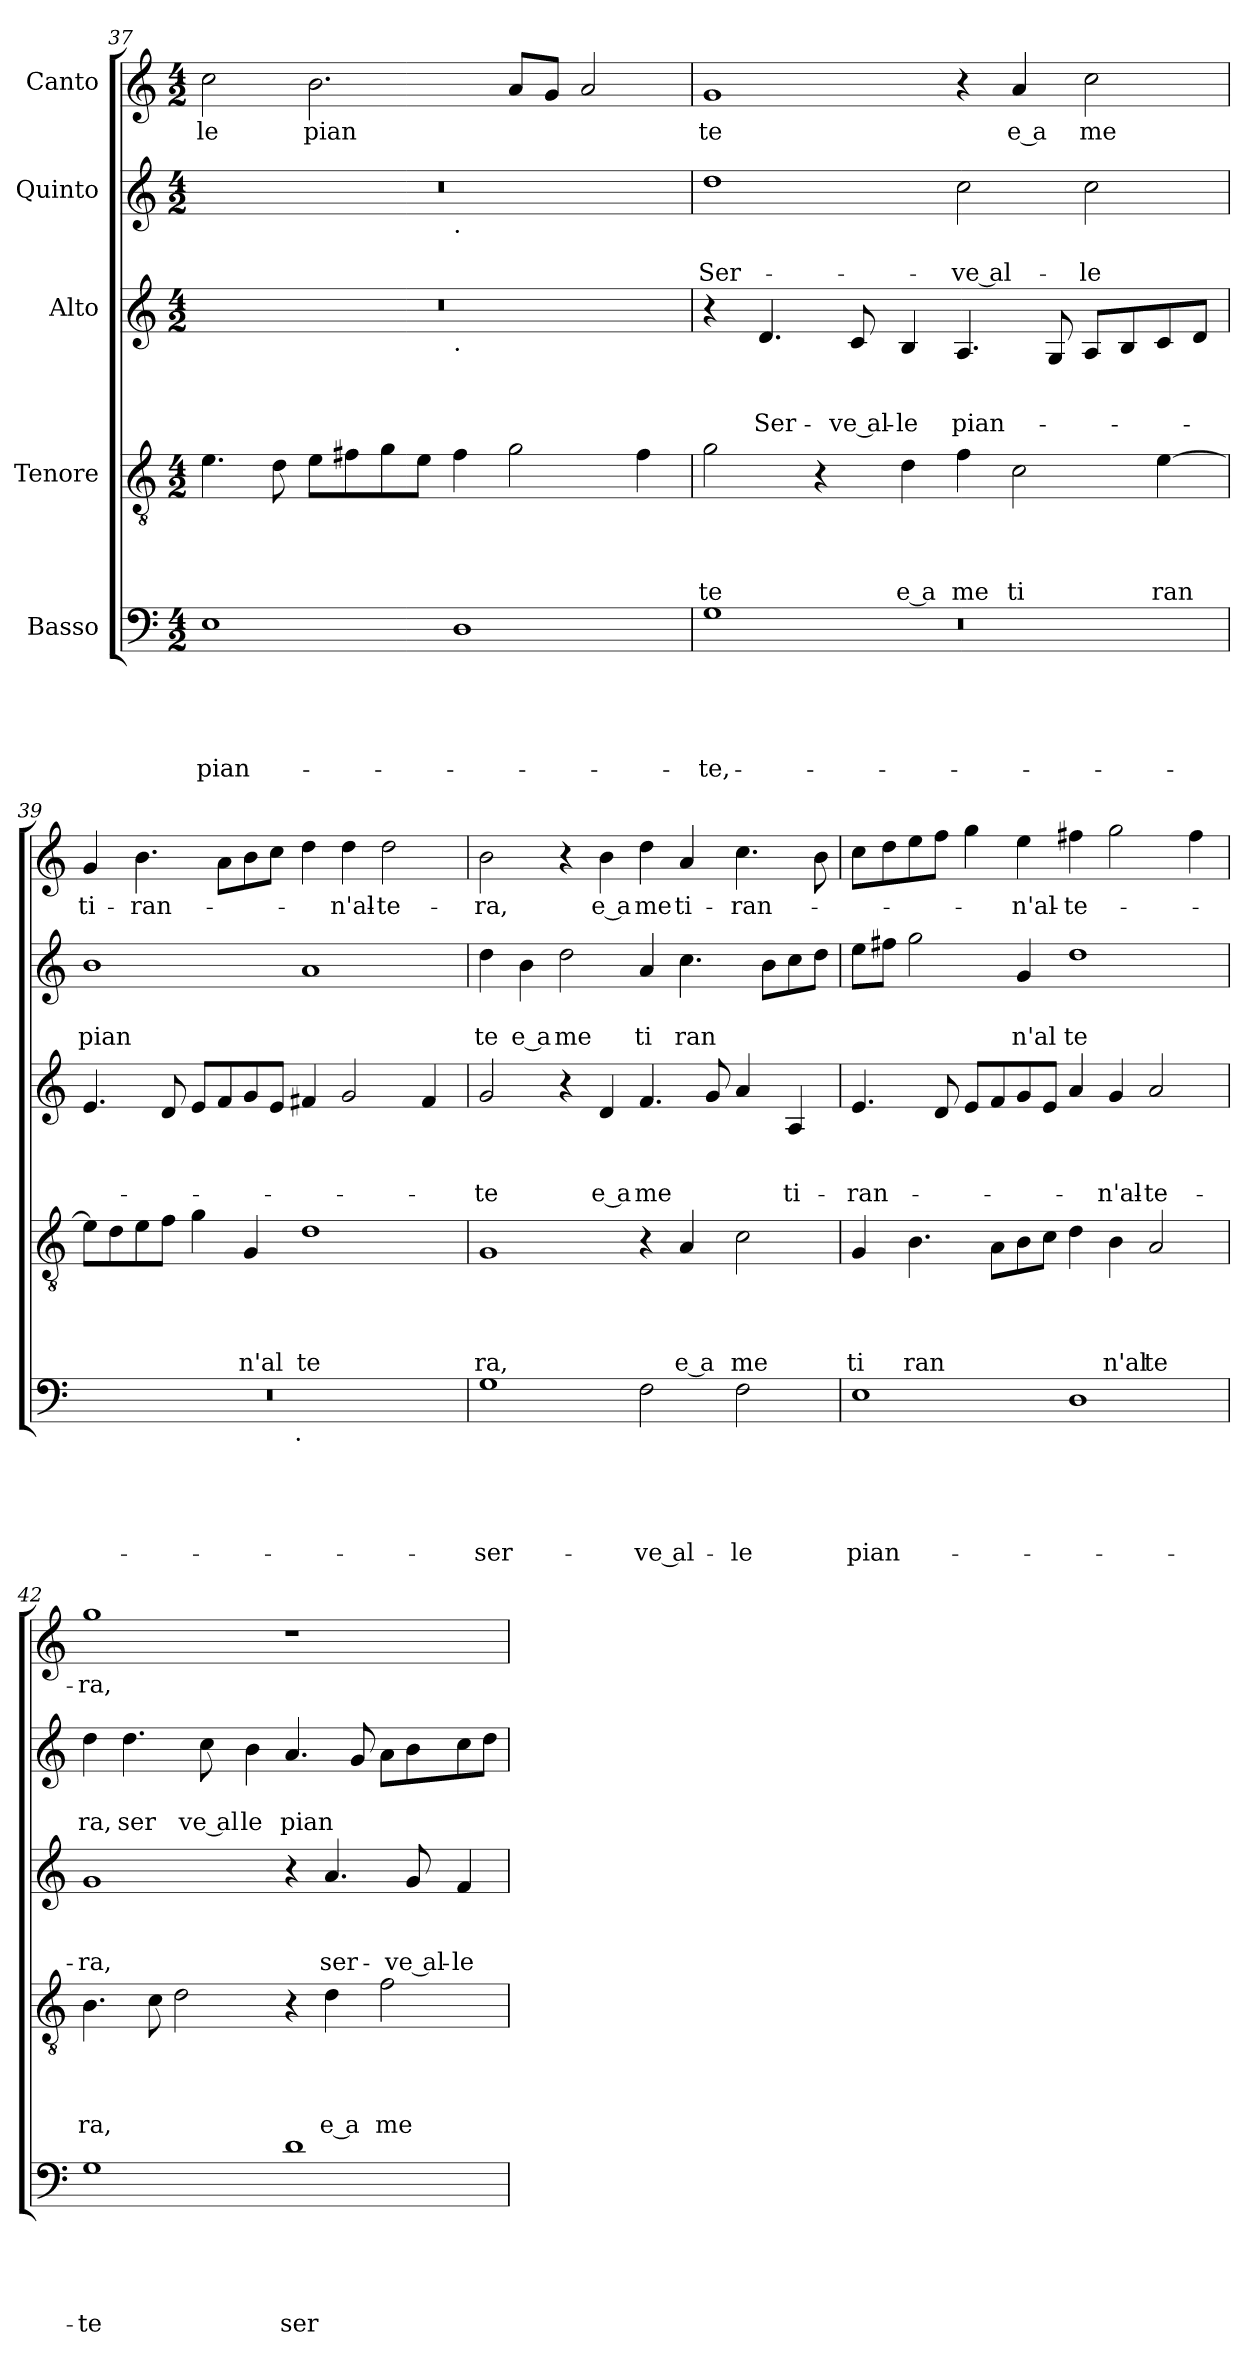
**kern	**text	**text	**text	**text	**text	**kern	**text	**text	**text	**text	**kern	**text	**text	**text	**kern	**text	**text	**kern	**text
*part5	*part5	*part5	*part5	*part5	*part5	*part4	*part4	*part4	*part4	*part4	*part3	*part3	*part3	*part3	*part2	*part2	*part2	*part1	*part1
*staff5	*staff5	*staff5	*staff5	*staff5	*staff5	*staff4	*staff4	*staff4	*staff4	*staff4	*staff3	*staff3	*staff3	*staff3	*staff2	*staff2	*staff2	*staff1	*staff1
*I"Basso	*	*	*	*	*	*I"Tenore	*	*	*	*	*I"Alto	*	*	*	*I"Quinto	*	*	*I"Canto	*
*clefF4	*	*	*	*	*	*clefGv2	*	*	*	*	*clefG2	*	*	*	*clefG2	*	*	*clefG2	*
*k[]	*	*	*	*	*	*k[]	*	*	*	*	*k[]	*	*	*	*k[]	*	*	*k[]	*
*C:	*	*	*	*	*	*C:	*	*	*	*	*C:	*	*	*	*C:	*	*	*C:	*
*M4/2	*	*	*	*	*	*M4/2	*	*	*	*	*M4/2	*	*	*	*M4/2	*	*	*M4/2	*
=37	=37	=37	=37	=37	=37	=37	=37	=37	=37	=37	=37	=37	=37	=37	=37	=37	=37	=37	=37
!	!	!	!	!	!LO:LY:b	!	!	!	!	!	!	!	!	!	!	!	!	!	!LO:LY:b
*	*	*	*	*	*	*	*	*	*	*	*^	*	*	*	*^	*	*	*	*
1E	.	.	.	.	pian-	4.e\	.	.	.	.	0r	1ryy	.	.	.	0r	1ryy	.	.	2cc\	le
.	.	.	.	.	.	8d\	.	.	.	.	.	.	.	.	.	.	.	.	.	.	.
!	!	!	!	!	!	!	!	!	!	!	!	!	!	!	!	!	!	!	!	!	!LO:LY:b
.	.	.	.	.	.	8e\L	.	.	.	.	.	.	.	.	.	.	.	.	.	2.b\	pian
.	.	.	.	.	.	8f#X\	.	.	.	.	.	.	.	.	.	.	.	.	.	.	.
.	.	.	.	.	.	8g\	.	.	.	.	.	.	.	.	.	.	.	.	.	.	.
.	.	.	.	.	.	8e\J	.	.	.	.	.	.	.	.	.	.	.	.	.	.	.
!	!	!	!	!	!	!	!	!	!	!	!	!	!	!	!	!	!LO:TX:b:t=.	!	!	!	!
!	!	!	!	!	!	!	!	!	!	!	!	!LO:TX:b:t=.	!	!	!	!	!	!	!	!	!
1D	.	.	.	.	.	4f#\	.	.	.	.	.	1ryy	.	.	.	.	1ryy	.	.	.	.
.	.	.	.	.	.	2g\	.	.	.	.	.	.	.	.	.	.	.	.	.	8a/L	.
.	.	.	.	.	.	.	.	.	.	.	.	.	.	.	.	.	.	.	.	8g/J	.
.	.	.	.	.	.	.	.	.	.	.	.	.	.	.	.	.	.	.	.	2a/	.
.	.	.	.	.	.	4f#\	.	.	.	.	.	.	.	.	.	.	.	.	.	.	.
=38	=38	=38	=38	=38	=38	=38	=38	=38	=38	=38	=38	=38	=38	=38	=38	=38	=38	=38	=38	=38	=38
*^	*	*	*	*	*	*	*	*	*	*	*	*	*	*	*	*	*	*	*	*	*
*	*^	*	*	*	*	*	*	*	*	*	*	*	*	*	*	*	*	*	*	*	*	*
!	!	!LO:N:vis=1	!	!	!	!	!LO:LY:b	!	!	!	!	!LO:LY:b	!	!	!	!	!	!	!	!	!LO:LY:b	!	!LO:LY:b
*	*	*	*	*	*	*	*	*	*	*	*	*	*v	*v	*	*	*	*	*	*	*	*	*
*	*	*	*	*	*	*	*	*	*	*	*	*	*	*	*	*	*v	*v	*	*	*	*
0ryy	1G	0r	.	.	.	.	-te,	2g\	.	.	.	te	4r	.	.	.	1dd	.	Ser-	1g	te
!	!	!	!	!	!	!	!	!	!	!	!	!	!	!	!	!LO:LY:b	!	!	!	!	!
.	.	.	.	.	.	.	.	.	.	.	.	.	4.d/	.	.	Ser-	.	.	.	.	.
.	.	.	.	.	.	.	.	4r	.	.	.	.	.	.	.	.	.	.	.	.	.
!	!	!	!	!	!	!	!	!	!	!	!	!	!	!	!	!LO:LY:b:rj	!	!	!	!	!
.	.	.	.	.	.	.	.	.	.	.	.	.	8c/	.	.	-ve al-	.	.	.	.	.
!	!	!	!	!	!	!	!	!	!	!	!	!LO:LY:b:rj	!	!	!	!LO:LY:b	!	!	!	!	!
.	.	.	.	.	.	.	.	4d\	.	.	.	e a	4B/	.	.	-le	.	.	.	.	.
!	!	!	!	!	!	!	!	!	!	!	!	!LO:LY:b	!	!	!	!LO:LY:b	!	!	!LO:LY:b:rj	!	!
.	1ryy	.	.	.	.	.	.	4f\	.	.	.	me	4.A/	.	.	pian-	2cc\	.	-ve al-	4r	.
!	!	!	!	!	!	!	!	!	!	!	!	!LO:LY:b	!	!	!	!	!	!	!	!	!LO:LY:b:rj
.	.	.	.	.	.	.	.	2c\	.	.	.	ti	.	.	.	.	.	.	.	4a/	e a
.	.	.	.	.	.	.	.	.	.	.	.	.	8G/	.	.	.	.	.	.	.	.
!	!	!	!	!	!	!	!	!	!	!	!	!	!	!	!	!	!	!	!LO:LY:b	!	!LO:LY:b
.	.	.	.	.	.	.	.	.	.	.	.	.	8A/L	.	.	.	2cc\	.	-le	2cc\	me
.	.	.	.	.	.	.	.	.	.	.	.	.	8B/	.	.	.	.	.	.	.	.
!	!	!	!	!	!	!	!	!	!	!	!	!LO:LY:b	!	!	!	!	!	!	!	!	!
.	.	.	.	.	.	.	.	[>4e\	.	.	.	ran	8c/	.	.	.	.	.	.	.	.
.	.	.	.	.	.	.	.	.	.	.	.	.	8d/J	.	.	.	.	.	.	.	.
*v	*v	*v	*	*	*	*	*	*	*	*	*	*	*	*	*	*	*	*	*	*	*
!!LO:PB:g=z
=39	=39	=39	=39	=39	=39	=39	=39	=39	=39	=39	=39	=39	=39	=39	=39	=39	=39	=39	=39
!	!	!	!	!	!	!	!	!	!	!	!	!	!	!	!	!	!LO:LY:b	!	!LO:LY:b
*^	*	*	*	*	*	*	*	*	*	*	*	*	*	*	*	*	*	*	*
0r	2ryy	.	.	.	.	.	8e\L]	.	.	.	.	4.e/	.	.	.	1b	.	pian	4g/	ti-
.	.	.	.	.	.	.	8d\	.	.	.	.	.	.	.	.	.	.	.	.	.
!	!	!	!	!	!	!	!	!	!	!	!	!	!	!	!	!	!	!	!	!LO:LY:b
.	.	.	.	.	.	.	8e\	.	.	.	.	.	.	.	.	.	.	.	4.b\	-ran-
.	.	.	.	.	.	.	8f\J	.	.	.	.	8d/	.	.	.	.	.	.	.	.
.	4ryy	.	.	.	.	.	4g\	.	.	.	.	8e/L	.	.	.	.	.	.	.	.
.	.	.	.	.	.	.	.	.	.	.	.	8f/	.	.	.	.	.	.	8a\L	.
!	!	!	!	!	!	!	!	!	!	!	!LO:LY:b	!	!	!	!	!	!	!	!	!
.	8...ryy	.	.	.	.	.	4G/	.	.	.	n'al	8g/	.	.	.	.	.	.	8b\	.
.	.	.	.	.	.	.	.	.	.	.	.	8e/J	.	.	.	.	.	.	8cc\J	.
!	!LO:TX:b:t=.	!	!	!	!	!	!	!	!	!	!	!	!	!	!	!	!	!	!	!
.	1ryy	.	.	.	.	.	.	.	.	.	.	.	.	.	.	.	.	.	.	.
!	!	!	!	!	!	!	!	!	!	!	!LO:LY:b	!	!	!	!	!	!	!	!	!
.	.	.	.	.	.	.	1d	.	.	.	te	4f#X/	.	.	.	1a	.	.	4dd\	.
!	!	!	!	!	!	!	!	!	!	!	!	!	!	!	!	!	!	!	!	!LO:LY:b
.	.	.	.	.	.	.	.	.	.	.	.	2g/	.	.	.	.	.	.	4dd\	-n'al-
!	!	!	!	!	!	!	!	!	!	!	!	!	!	!	!	!	!	!	!	!LO:LY:b
.	.	.	.	.	.	.	.	.	.	.	.	.	.	.	.	.	.	.	2dd\	-te-
.	.	.	.	.	.	.	.	.	.	.	.	4f#/	.	.	.	.	.	.	.	.
.	64ryy	.	.	.	.	.	.	.	.	.	.	.	.	.	.	.	.	.	.	.
=40	=40	=40	=40	=40	=40	=40	=40	=40	=40	=40	=40	=40	=40	=40	=40	=40	=40	=40	=40	=40
!	!	!	!	!	!	!LO:LY:b	!	!	!	!	!LO:LY:b	!	!	!	!LO:LY:b	!	!	!LO:LY:b	!	!LO:LY:b
*v	*v	*	*	*	*	*	*	*	*	*	*	*	*	*	*	*	*	*	*	*
1G	.	.	.	.	ser-	1G	.	.	.	ra,	2g/	.	.	-te	4dd\	.	te	2b\	-ra,
!	!	!	!	!	!	!	!	!	!	!	!	!	!	!	!	!	!LO:LY:b:rj	!	!
.	.	.	.	.	.	.	.	.	.	.	.	.	.	.	4b\	.	e a	.	.
!	!	!	!	!	!	!	!	!	!	!	!	!	!	!	!	!	!LO:LY:b	!	!
.	.	.	.	.	.	.	.	.	.	.	4r	.	.	.	2dd\	.	me	4r	.
!	!	!	!	!	!	!	!	!	!	!	!	!	!	!LO:LY:b:rj	!	!	!	!	!LO:LY:b:rj
.	.	.	.	.	.	.	.	.	.	.	4d/	.	.	e a	.	.	.	4b\	e a
!	!	!	!	!	!LO:LY:b:rj	!	!	!	!	!	!	!	!	!LO:LY:b	!	!	!LO:LY:b	!	!LO:LY:b
2F\	.	.	.	.	-ve al-	4r	.	.	.	.	4.f/	.	.	me	4a/	.	ti	4dd\	me
!	!	!	!	!	!	!	!	!	!	!LO:LY:b:rj	!	!	!	!	!	!	!LO:LY:b	!	!LO:LY:b
.	.	.	.	.	.	4A/	.	.	.	e a	.	.	.	.	4.cc\	.	ran	4a/	ti-
.	.	.	.	.	.	.	.	.	.	.	8g/	.	.	.	.	.	.	.	.
!	!	!	!	!	!LO:LY:b	!	!	!	!	!LO:LY:b	!	!	!	!	!	!	!	!	!LO:LY:b
2F\	.	.	.	.	-le	2c\	.	.	.	me	4a/	.	.	.	.	.	.	4.cc\	-ran-
.	.	.	.	.	.	.	.	.	.	.	.	.	.	.	8b\L	.	.	.	.
!	!	!	!	!	!	!	!	!	!	!	!	!	!	!LO:LY:b	!	!	!	!	!
.	.	.	.	.	.	.	.	.	.	.	4A/	.	.	ti-	8cc\	.	.	.	.
.	.	.	.	.	.	.	.	.	.	.	.	.	.	.	8dd\J	.	.	8b\	.
=41	=41	=41	=41	=41	=41	=41	=41	=41	=41	=41	=41	=41	=41	=41	=41	=41	=41	=41	=41
!	!	!	!	!	!LO:LY:b	!	!	!	!	!LO:LY:b	!	!	!	!LO:LY:b	!	!	!	!	!
1E	.	.	.	.	pian-	4G/	.	.	.	ti	4.e/	.	.	-ran-	8ee\L	.	.	8cc\L	.
.	.	.	.	.	.	.	.	.	.	.	.	.	.	.	8ff#X\J	.	.	8dd\	.
!	!	!	!	!	!	!	!	!	!	!LO:LY:b	!	!	!	!	!	!	!	!	!
.	.	.	.	.	.	4.B\	.	.	.	ran	.	.	.	.	2gg\	.	.	8ee\	.
.	.	.	.	.	.	.	.	.	.	.	8d/	.	.	.	.	.	.	8ff\J	.
.	.	.	.	.	.	.	.	.	.	.	8e/L	.	.	.	.	.	.	4gg\	.
.	.	.	.	.	.	8A\L	.	.	.	.	8f/	.	.	.	.	.	.	.	.
!	!	!	!	!	!	!	!	!	!	!	!	!	!	!	!	!	!LO:LY:b	!	!LO:LY:b
.	.	.	.	.	.	8B\	.	.	.	.	8g/	.	.	.	4g/	.	n'al	4ee\	-n'al-
.	.	.	.	.	.	8c\J	.	.	.	.	8e/J	.	.	.	.	.	.	.	.
!	!	!	!	!	!	!	!	!	!	!	!	!	!	!	!	!	!LO:LY:b	!	!LO:LY:b
1D	.	.	.	.	.	4d\	.	.	.	.	4a/	.	.	.	1dd	.	te	4ff#X\	-te-
!	!	!	!	!	!	!	!	!	!	!LO:LY:b	!	!	!	!LO:LY:b	!	!	!	!	!
.	.	.	.	.	.	4B\	.	.	.	n'al	4g/	.	.	-n'al-	.	.	.	2gg\	.
!	!	!	!	!	!	!	!	!	!	!LO:LY:b	!	!	!	!LO:LY:b	!	!	!	!	!
.	.	.	.	.	.	2A/	.	.	.	te	2a/	.	.	-te-	.	.	.	.	.
.	.	.	.	.	.	.	.	.	.	.	.	.	.	.	.	.	.	4ff#\	.
=42	=42	=42	=42	=42	=42	=42	=42	=42	=42	=42	=42	=42	=42	=42	=42	=42	=42	=42	=42
!	!	!	!	!	!LO:LY:b	!	!	!	!	!LO:LY:b	!	!	!	!LO:LY:b	!	!	!LO:LY:b	!	!LO:LY:b
1G	.	.	.	.	-te	4.B\	.	.	.	ra,	1g	.	.	-ra,	4dd\	.	ra,	1gg	-ra,
!	!	!	!	!	!	!	!	!	!	!	!	!	!	!	!	!	!LO:LY:b	!	!
.	.	.	.	.	.	.	.	.	.	.	.	.	.	.	4.dd\	.	ser	.	.
.	.	.	.	.	.	8c\	.	.	.	.	.	.	.	.	.	.	.	.	.
.	.	.	.	.	.	2d\	.	.	.	.	.	.	.	.	.	.	.	.	.
!	!	!	!	!	!	!	!	!	!	!	!	!	!	!	!	!	!LO:LY:b:rj	!	!
.	.	.	.	.	.	.	.	.	.	.	.	.	.	.	8cc\	.	ve al	.	.
!	!	!	!	!	!	!	!	!	!	!	!	!	!	!	!	!	!LO:LY:b	!	!
.	.	.	.	.	.	.	.	.	.	.	.	.	.	.	4b\	.	le	.	.
!	!	!	!	!	!LO:LY:b	!	!	!	!	!	!	!	!	!	!	!	!LO:LY:b	!	!
1d	.	.	.	.	ser-	4r	.	.	.	.	4r	.	.	.	4.a/	.	pian	1r	.
!	!	!	!	!	!	!	!	!	!	!LO:LY:b:rj	!	!	!	!LO:LY:b	!	!	!	!	!
.	.	.	.	.	.	4d\	.	.	.	e a	4.a/	.	.	ser-	.	.	.	.	.
.	.	.	.	.	.	.	.	.	.	.	.	.	.	.	8g/	.	.	.	.
!	!	!	!	!	!	!	!	!	!	!LO:LY:b	!	!	!	!	!	!	!	!	!
.	.	.	.	.	.	2f\	.	.	.	me	.	.	.	.	8a\L	.	.	.	.
!	!	!	!	!	!	!	!	!	!	!	!	!	!	!LO:LY:b:rj	!	!	!	!	!
.	.	.	.	.	.	.	.	.	.	.	8g/	.	.	-ve al-	8b\	.	.	.	.
!	!	!	!	!	!	!	!	!	!	!	!	!	!	!LO:LY:b	!	!	!	!	!
.	.	.	.	.	.	.	.	.	.	.	4f/	.	.	-le	8cc\	.	.	.	.
.	.	.	.	.	.	.	.	.	.	.	.	.	.	.	8dd\J	.	.	.	.
=	=	=	=	=	=	=	=	=	=	=	=	=	=	=	=	=	=	=	=
*-	*-	*-	*-	*-	*-	*-	*-	*-	*-	*-	*-	*-	*-	*-	*-	*-	*-	*-	*-
